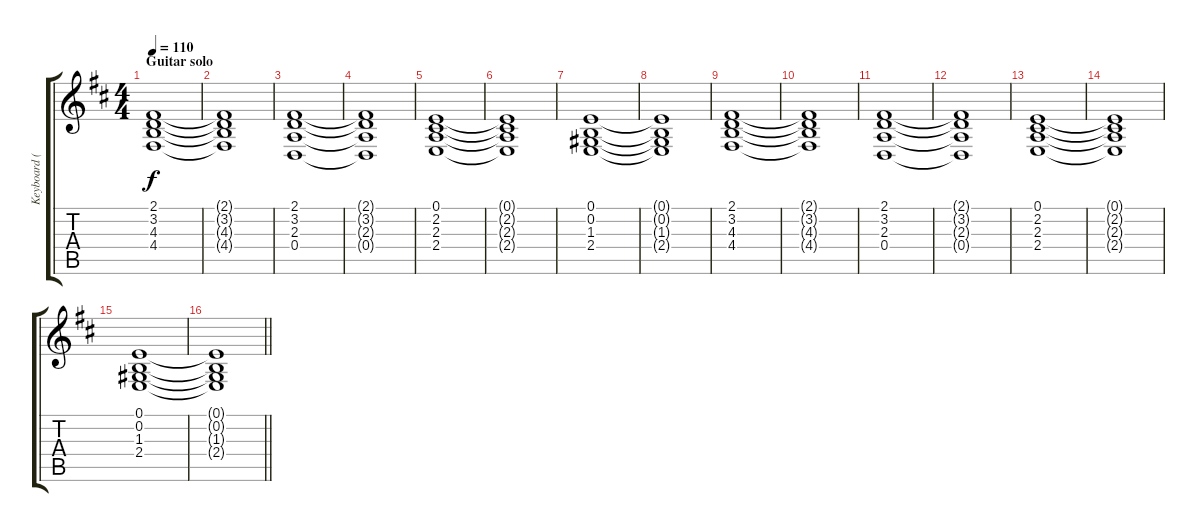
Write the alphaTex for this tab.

\track ("Keyboard (Right Hand)" "Keyboard (") {instrument acousticgrandpiano}
\staff {score tabs}
\tuning (E4 B3 G3 D3 A2 E2) {hide}
\ts (4 4)
\section ("" "Guitar solo")
\tempo 110
\clef g2
\ks bminor
(2.1 3.2 4.3 4.4).1{dy f} |
(2.1{t} 3.2{t} 4.3{t} 4.4{t}).1 |
(2.1 3.2 2.3 0.4).1 |
(2.1{t} 3.2{t} 2.3{t} 0.4{t}).1 |
(0.1 2.2 2.3 2.4).1 |
(0.1{t} 2.2{t} 2.3{t} 2.4{t}).1 |
(0.1 0.2 1.3 2.4).1 |
(0.1{t} 0.2{t} 1.3{t} 2.4{t}).1 |
(2.1 3.2 4.3 4.4).1 |
(2.1{t} 3.2{t} 4.3{t} 4.4{t}).1 |
(2.1 3.2 2.3 0.4).1 |
(2.1{t} 3.2{t} 2.3{t} 0.4{t}).1 |
(0.1 2.2 2.3 2.4).1 |
(0.1{t} 2.2{t} 2.3{t} 2.4{t}).1 |
(0.1 0.2 1.3 2.4).1 |
\barLineRight lightlight
(0.1{t} 0.2{t} 1.3{t} 2.4{t}).1
